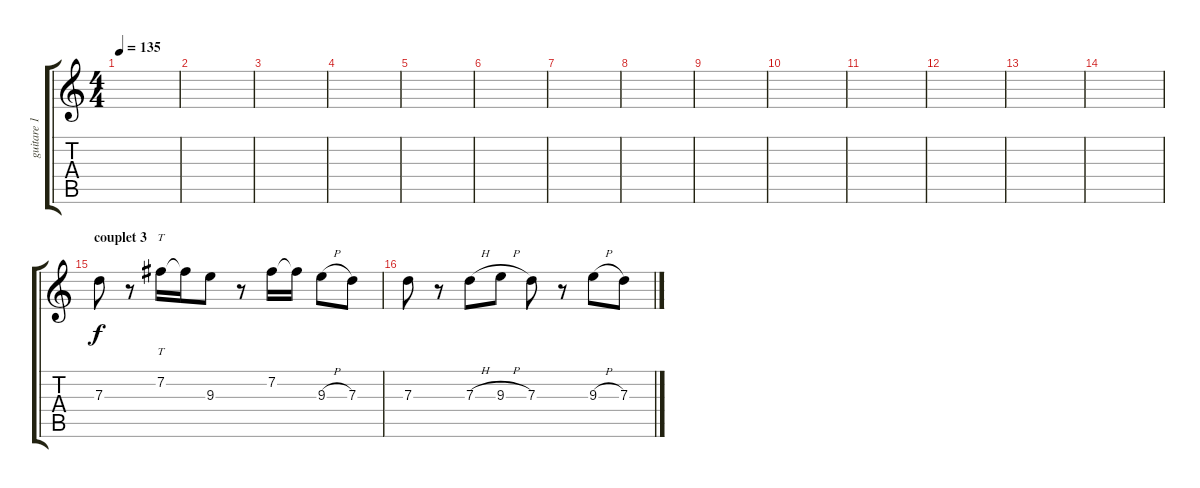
\track ("guitare 1" "guitare 1") {instrument distortionguitar}
\staff {score tabs}
\tuning (E4 B3 G3 D3 A2 E2) {hide}
\ts (4 4)
\tempo 135
\clef g2
\ks c
|
|
|
|
|
|
|
|
|
|
|
|
|
|
\section ("" "couplet 3")
7.3.8{volume 8} r.8 7.2.16{tt} 7.2{t}.16 9.3.8 r.8 7.2.16 7.2{t}.16 9.3{h}.8 7.3.8 |
7.3.8 r.8 7.3{h}.8 9.3{h}.8 7.3.8 r.8 9.3{h}.8 7.3.8
